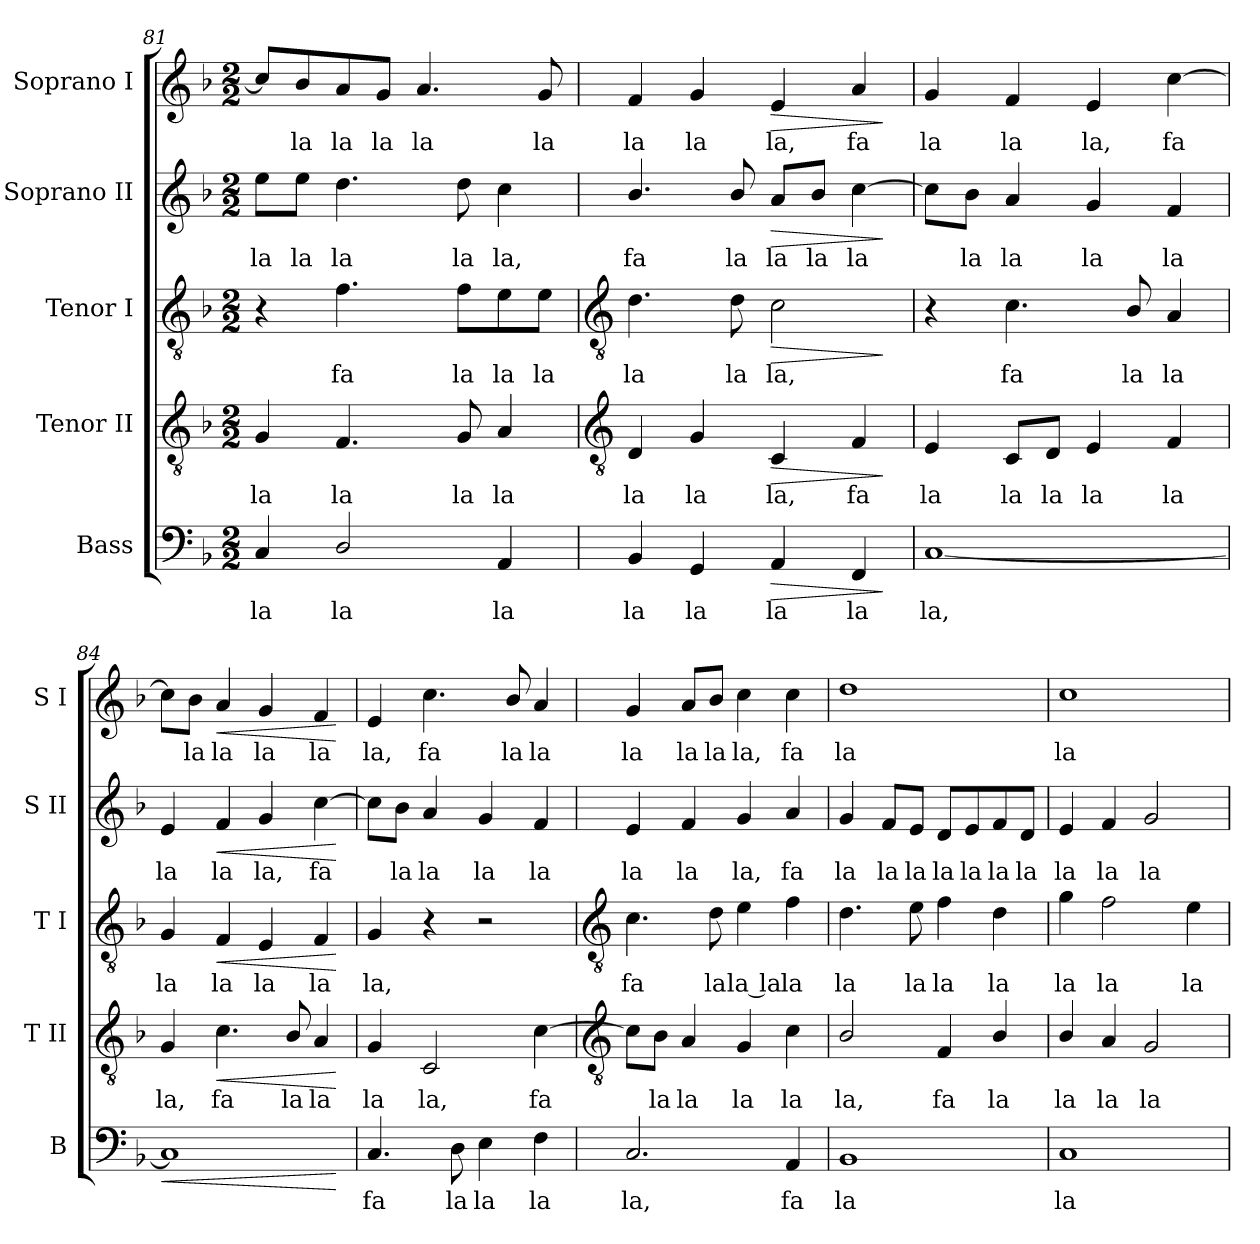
**kern	**text	**dynam	**kern	**text	**dynam	**kern	**text	**dynam	**kern	**text	**dynam	**kern	**text	**dynam
*part5	*part5	*part5	*part4	*part4	*part4	*part3	*part3	*part3	*part2	*part2	*part2	*part1	*part1	*part1
*staff5	*staff5	*staff5	*staff4	*staff4	*staff4	*staff3	*staff3	*staff3	*staff2	*staff2	*staff2	*staff1	*staff1	*staff1
*I"Bass	*	*	*I"Tenor II	*	*	*I"Tenor I	*	*	*I"Soprano II	*	*	*I"Soprano I	*	*
*I'B	*	*	*I'T II	*	*	*I'T I	*	*	*I'S II	*	*	*I'S I	*	*
*clefF4	*	*	*clefGv2	*	*	*clefGv2	*	*	*clefG2	*	*	*clefG2	*	*
*k[b-]	*	*	*k[b-]	*	*	*k[b-]	*	*	*k[b-]	*	*	*k[b-]	*	*
*F:	*	*	*F:	*	*	*F:	*	*	*F:	*	*	*F:	*	*
*M2/2	*	*	*M2/2	*	*	*M2/2	*	*	*M2/2	*	*	*M2/2	*	*
=81	=81	=81	=81	=81	=81	=81	=81	=81	=81	=81	=81	=81	=81	=81
!	!LO:LY:b	!	!	!LO:LY:b	!	!	!	!	!	!LO:LY:b	!	!	!	!
4C	la	.	4G	la	.	4r	.	.	8ee\L	la	.	8cc/L]	.	.
!	!	!	!	!	!	!	!	!	!	!LO:LY:b	!	!	!LO:LY:b	!
.	.	.	.	.	.	.	.	.	8ee\J	la	.	8b-/	la	.
!	!LO:LY:b	!	!	!LO:LY:b	!	!	!LO:LY:b	!	!	!LO:LY:b	!	!	!LO:LY:b	!
2D/	la	.	4.F	la	.	4.f	fa	.	4.dd	la	.	8a/	la	.
!	!	!	!	!	!	!	!	!	!	!	!	!	!LO:LY:b	!
.	.	.	.	.	.	.	.	.	.	.	.	8g/J	la	.
!	!	!	!	!	!	!	!	!	!	!	!	!	!LO:LY:b	!
.	.	.	.	.	.	.	.	.	.	.	.	4.a	la	.
!	!	!	!	!LO:LY:b	!	!	!LO:LY:b	!	!	!LO:LY:b	!	!	!	!
.	.	.	8G	la	.	8f\L	la	.	8dd	la	.	.	.	.
!	!LO:LY:b	!	!	!LO:LY:b	!	!	!LO:LY:b	!	!	!LO:LY:b	!	!	!	!
4AA	la	.	4A	la	.	8e\	la	.	4cc	la,	.	.	.	.
!	!	!	!	!	!	!	!LO:LY:b	!	!	!	!	!	!LO:LY:b	!
.	.	.	.	.	.	8e\J	la	.	.	.	.	8g	la	.
!!LO:LB:g=z
=82	=82	=82	=82	=82	=82	=82	=82	=82	=82	=82	=82	=82	=82	=82
*	*	*	*clefGv2	*	*	*clefGv2	*	*	*	*	*	*	*	*
!	!LO:LY:b	!	!	!LO:LY:b	!	!	!LO:LY:b	!	!	!LO:LY:b	!	!	!LO:LY:b	!
4BB-	la	.	4D	la	.	4.d	la	.	4.b-/	fa	.	4f	la	.
!	!LO:LY:b	!	!	!LO:LY:b	!	!	!	!	!	!	!	!	!LO:LY:b	!
4GG	la	.	4G	la	.	.	.	.	.	.	.	4g	la	.
!	!	!	!	!	!	!	!LO:LY:b	!	!	!LO:LY:b	!	!	!	!
.	.	.	.	.	.	8d	la	.	8b-/	la	.	.	.	.
!	!LO:LY:b	!LO:HP:b	!	!LO:LY:b	!LO:HP:b	!	!LO:LY:b	!LO:HP:b	!	!LO:LY:b	!LO:HP:b	!	!LO:LY:b	!LO:HP:b
4AA	la	>	4C	la,	>	2c	la,	>	8a/L	la	>	4e	la,	>
!	!	!	!	!	!	!	!	!	!	!LO:LY:b	!	!	!	!
.	.	.	.	.	.	.	.	.	8b-/J	la	.	.	.	.
!	!LO:LY:b	!	!	!LO:LY:b	!	!	!	!	!	!LO:LY:b	!	!	!LO:LY:b	!
4FF	la	.	4F	fa	.	.	.	.	[4cc	la	.	4a	fa	.
.	.	]	.	.	]	.	.	]	.	.	]	.	.	]
=83	=83	=83	=83	=83	=83	=83	=83	=83	=83	=83	=83	=83	=83	=83
!	!LO:LY:b	!	!	!LO:LY:b	!	!	!	!	!	!	!	!	!LO:LY:b	!
[1C	la,	.	4E	la	.	4r	.	.	8cc\L]	.	.	4g	la	.
!	!	!	!	!	!	!	!	!	!	!LO:LY:b	!	!	!	!
.	.	.	.	.	.	.	.	.	8b-\J	la	.	.	.	.
!	!	!	!	!LO:LY:b	!	!	!LO:LY:b	!	!	!LO:LY:b	!	!	!LO:LY:b	!
.	.	.	8C/L	la	.	4.c	fa	.	4a	la	.	4f	la	.
!	!	!	!	!LO:LY:b	!	!	!	!	!	!	!	!	!	!
.	.	.	8D/J	la	.	.	.	.	.	.	.	.	.	.
!	!	!	!	!LO:LY:b	!	!	!	!	!	!LO:LY:b	!	!	!LO:LY:b	!
.	.	.	4E	la	.	.	.	.	4g	la	.	4e	la,	.
!	!	!	!	!	!	!	!LO:LY:b	!	!	!	!	!	!	!
.	.	.	.	.	.	8B-/	la	.	.	.	.	.	.	.
!	!	!	!	!LO:LY:b	!	!	!LO:LY:b	!	!	!LO:LY:b	!	!	!LO:LY:b	!
.	.	.	4F	la	.	4A	la	.	4f	la	.	[4cc	fa	.
=84	=84	=84	=84	=84	=84	=84	=84	=84	=84	=84	=84	=84	=84	=84
!	!	!LO:HP:b	!	!LO:LY:b	!	!	!LO:LY:b	!	!	!LO:LY:b	!	!	!	!
1C]	.	<	4G	la,	.	4G	la	.	4e	la	.	8cc\L]	.	.
!	!	!	!	!	!	!	!	!	!	!	!	!	!LO:LY:b	!
.	.	.	.	.	.	.	.	.	.	.	.	8b-\J	la	.
!	!	!	!	!LO:LY:b	!LO:HP:b	!	!LO:LY:b	!LO:HP:b	!	!LO:LY:b	!LO:HP:b	!	!LO:LY:b	!LO:HP:b
.	.	.	4.c	fa	<	4F	la	<	4f	la	<	4a	la	<
!	!	!	!	!	!	!	!LO:LY:b	!	!	!LO:LY:b	!	!	!LO:LY:b	!
.	.	.	.	.	.	4E	la	.	4g	la,	.	4g	la	.
!	!	!	!	!LO:LY:b	!	!	!	!	!	!	!	!	!	!
.	.	.	8B-/	la	.	.	.	.	.	.	.	.	.	.
!	!	!	!	!LO:LY:b	!	!	!LO:LY:b	!	!	!LO:LY:b	!	!	!LO:LY:b	!
.	.	.	4A	la	.	4F	la	.	[4cc	fa	.	4f	la	.
.	.	[	.	.	[	.	.	[	.	.	[	.	.	[
=85	=85	=85	=85	=85	=85	=85	=85	=85	=85	=85	=85	=85	=85	=85
!	!LO:LY:b	!	!	!LO:LY:b	!	!	!LO:LY:b	!	!	!	!	!	!LO:LY:b	!
4.C	fa	.	4G	la	.	4G	la,	.	8cc\L]	.	.	4e	la,	.
!	!	!	!	!	!	!	!	!	!	!LO:LY:b	!	!	!	!
.	.	.	.	.	.	.	.	.	8b-\J	la	.	.	.	.
!	!	!	!	!LO:LY:b	!	!	!	!	!	!LO:LY:b	!	!	!LO:LY:b	!
.	.	.	2C	la,	.	4r	.	.	4a	la	.	4.cc	fa	.
!	!LO:LY:b	!	!	!	!	!	!	!	!	!	!	!	!	!
8D	la	.	.	.	.	.	.	.	.	.	.	.	.	.
!	!LO:LY:b	!	!	!	!	!	!	!	!	!LO:LY:b	!	!	!	!
4E	la	.	.	.	.	2r	.	.	4g	la	.	.	.	.
!	!	!	!	!	!	!	!	!	!	!	!	!	!LO:LY:b	!
.	.	.	.	.	.	.	.	.	.	.	.	8b-/	la	.
!	!LO:LY:b	!	!	!LO:LY:b	!	!	!	!	!	!LO:LY:b	!	!	!LO:LY:b	!
4F	la	.	[4c	fa	.	.	.	.	4f	la	.	4a	la	.
!!LO:LB:g=z
=86	=86	=86	=86	=86	=86	=86	=86	=86	=86	=86	=86	=86	=86	=86
*	*	*	*clefGv2	*	*	*clefGv2	*	*	*	*	*	*	*	*
!	!LO:LY:b	!	!	!	!	!	!LO:LY:b	!	!	!LO:LY:b	!	!	!LO:LY:b	!
2.C	la,	.	8c\L]	.	.	4.c	fa	.	4e	la	.	4g	la	.
!	!	!	!	!LO:LY:b	!	!	!	!	!	!	!	!	!	!
.	.	.	8B-\J	la	.	.	.	.	.	.	.	.	.	.
!	!	!	!	!LO:LY:b	!	!	!	!	!	!LO:LY:b	!	!	!LO:LY:b	!
.	.	.	4A	la	.	.	.	.	4f	la	.	8a/L	la	.
!	!	!	!	!	!	!	!LO:LY:b	!	!	!	!	!	!LO:LY:b	!
.	.	.	.	.	.	8d	la	.	.	.	.	8b-/J	la	.
!	!	!	!	!LO:LY:b	!	!	!LO:LY:b	!	!	!LO:LY:b	!	!	!LO:LY:b	!
.	.	.	4G	la	.	4e	la la	.	4g	la,	.	4cc	la,	.
!	!LO:LY:b	!	!	!LO:LY:b	!	!	!LO:LY:b	!	!	!LO:LY:b	!	!	!LO:LY:b	!
4AA	fa	.	4c	la	.	4f	la	.	4a	fa	.	4cc	fa	.
=87	=87	=87	=87	=87	=87	=87	=87	=87	=87	=87	=87	=87	=87	=87
!	!LO:LY:b	!	!	!LO:LY:b	!	!	!LO:LY:b	!	!	!LO:LY:b	!	!	!LO:LY:b	!
1BB-	la	.	2B-/	la,	.	4.d	la	.	4g	la	.	1dd	la	.
!	!	!	!	!	!	!	!	!	!	!LO:LY:b	!	!	!	!
.	.	.	.	.	.	.	.	.	8f/L	la	.	.	.	.
!	!	!	!	!	!	!	!LO:LY:b	!	!	!LO:LY:b	!	!	!	!
.	.	.	.	.	.	8e	la	.	8e/J	la	.	.	.	.
!	!	!	!	!LO:LY:b	!	!	!LO:LY:b	!	!	!LO:LY:b	!	!	!	!
.	.	.	4F	fa	.	4f	la	.	8d/L	la	.	.	.	.
!	!	!	!	!	!	!	!	!	!	!LO:LY:b	!	!	!	!
.	.	.	.	.	.	.	.	.	8e/	la	.	.	.	.
!	!	!	!	!LO:LY:b	!	!	!LO:LY:b	!	!	!LO:LY:b	!	!	!	!
.	.	.	4B-/	la	.	4d	la	.	8f/	la	.	.	.	.
!	!	!	!	!	!	!	!	!	!	!LO:LY:b	!	!	!	!
.	.	.	.	.	.	.	.	.	8d/J	la	.	.	.	.
=88	=88	=88	=88	=88	=88	=88	=88	=88	=88	=88	=88	=88	=88	=88
!	!LO:LY:b	!	!	!LO:LY:b	!	!	!LO:LY:b	!	!	!LO:LY:b	!	!	!LO:LY:b	!
1C	la	.	4B-/	la	.	4g	la	.	4e	la	.	1cc	la	.
!	!	!	!	!LO:LY:b	!	!	!LO:LY:b	!	!	!LO:LY:b	!	!	!	!
.	.	.	4A	la	.	2f	la	.	4f	la	.	.	.	.
!	!	!	!	!LO:LY:b	!	!	!	!	!	!LO:LY:b	!	!	!	!
.	.	.	2G	la	.	.	.	.	2g	la	.	.	.	.
!	!	!	!	!	!	!	!LO:LY:b	!	!	!	!	!	!	!
.	.	.	.	.	.	4e	la	.	.	.	.	.	.	.
=	=	=	=	=	=	=	=	=	=	=	=	=	=	=
*-	*-	*-	*-	*-	*-	*-	*-	*-	*-	*-	*-	*-	*-	*-
